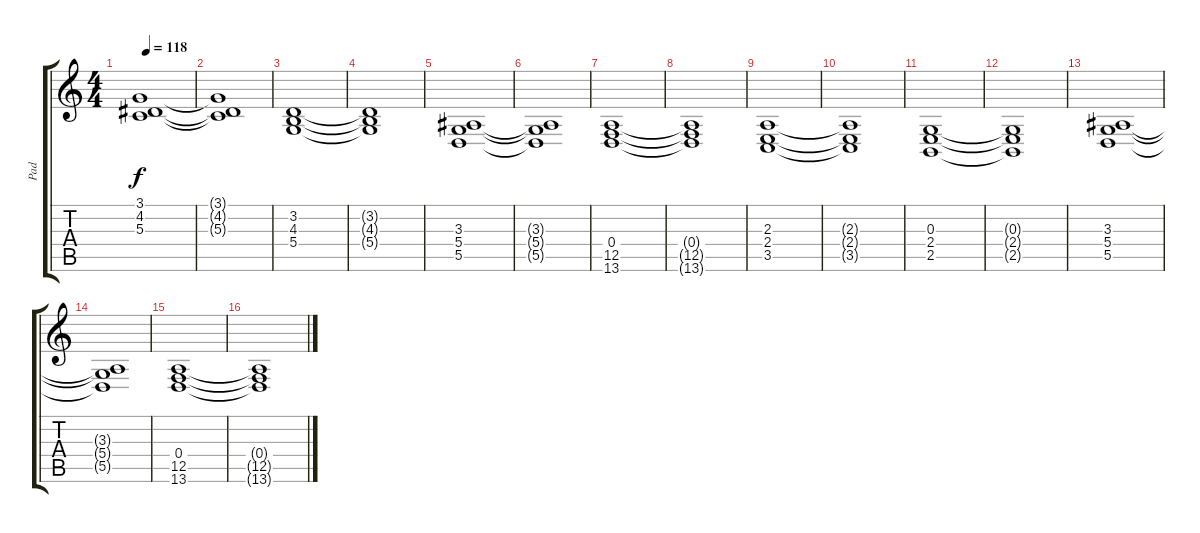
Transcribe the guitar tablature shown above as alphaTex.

\track ("Pad" "Pad") {instrument pad2warm}
\staff {score tabs}
\tuning (E4 B3 G3 D3 A2 E2) {hide}
\ts (4 4)
\tempo 118
\clef g2
\ks c
(3.1 4.2 5.3).1{dy f} |
(3.1{t} 4.2{t} 5.3{t}).1 |
(3.2 4.3 5.4).1 |
(3.2{t} 4.3{t} 5.4{t}).1 |
(3.3 5.4 5.5).1 |
(3.3{t} 5.4{t} 5.5{t}).1 |
(0.4 12.5 13.6).1 |
(0.4{t} 12.5{t} 13.6{t}).1 |
(2.3 2.4 3.5).1 |
(2.3{t} 2.4{t} 3.5{t}).1 |
(0.3 2.4 2.5).1 |
(0.3{t} 2.4{t} 2.5{t}).1 |
(3.3 5.4 5.5).1 |
(3.3{t} 5.4{t} 5.5{t}).1 |
(0.4 12.5 13.6).1 |
(0.4{t} 12.5{t} 13.6{t}).1
